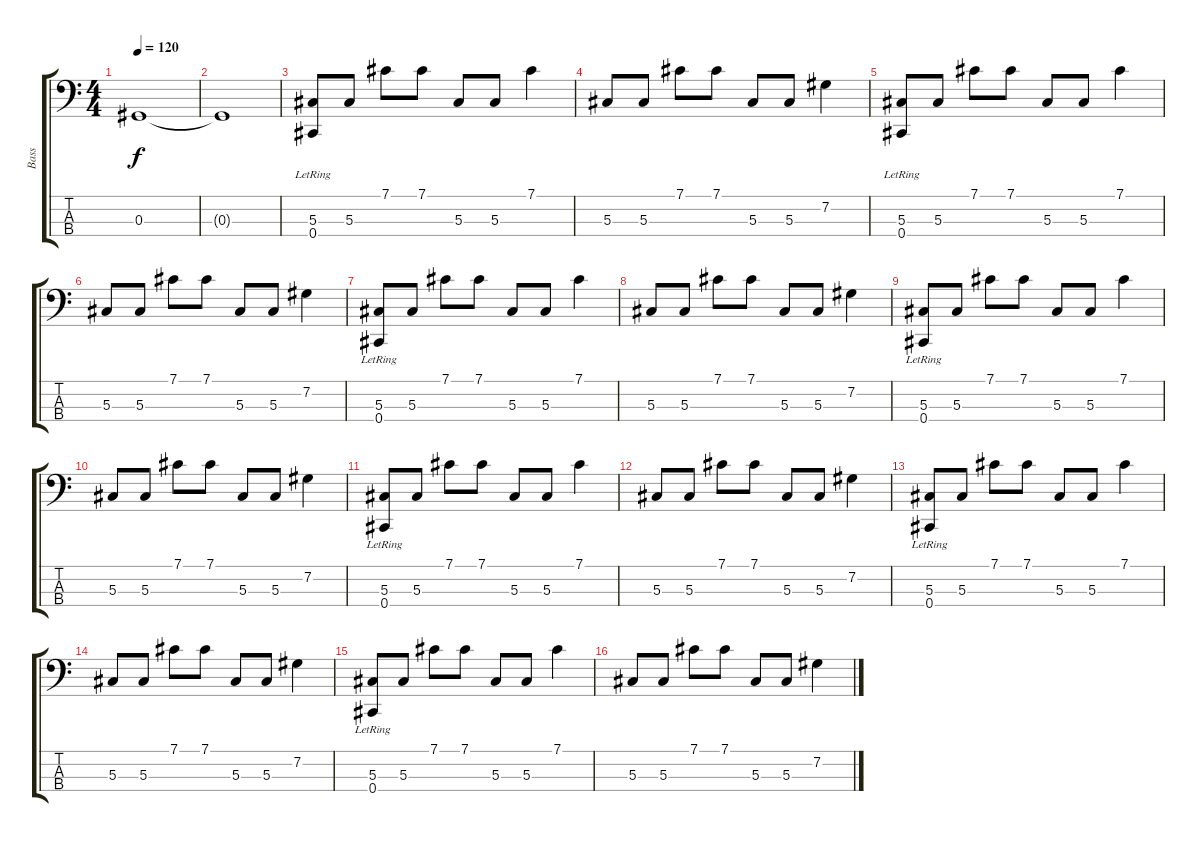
\track ("Bass" "Bass") {instrument electricbasspick}
\staff {score tabs}
\tuning (Gb2 Db2 Ab1 Db1) {hide}
\ts (4 4)
\tempo 120
\clef f4
\ks c
0.3.1{dy f} |
0.3{t}.1 |
(5.3 0.4{lr}).8 5.3.8 7.1.8 7.1.8 5.3.8 5.3.8 7.1.4 |
5.3.8 5.3.8 7.1.8 7.1.8 5.3.8 5.3.8 7.2.4 |
(5.3 0.4{lr}).8 5.3.8 7.1.8 7.1.8 5.3.8 5.3.8 7.1.4 |
5.3.8 5.3.8 7.1.8 7.1.8 5.3.8 5.3.8 7.2.4 |
(5.3 0.4{lr}).8 5.3.8 7.1.8 7.1.8 5.3.8 5.3.8 7.1.4 |
5.3.8 5.3.8 7.1.8 7.1.8 5.3.8 5.3.8 7.2.4 |
(5.3 0.4{lr}).8 5.3.8 7.1.8 7.1.8 5.3.8 5.3.8 7.1.4 |
5.3.8 5.3.8 7.1.8 7.1.8 5.3.8 5.3.8 7.2.4 |
(5.3 0.4{lr}).8 5.3.8 7.1.8 7.1.8 5.3.8 5.3.8 7.1.4 |
5.3.8 5.3.8 7.1.8 7.1.8 5.3.8 5.3.8 7.2.4 |
(5.3 0.4{lr}).8 5.3.8 7.1.8 7.1.8 5.3.8 5.3.8 7.1.4 |
5.3.8 5.3.8 7.1.8 7.1.8 5.3.8 5.3.8 7.2.4 |
(5.3 0.4{lr}).8 5.3.8 7.1.8 7.1.8 5.3.8 5.3.8 7.1.4 |
5.3.8 5.3.8 7.1.8 7.1.8 5.3.8 5.3.8 7.2.4
